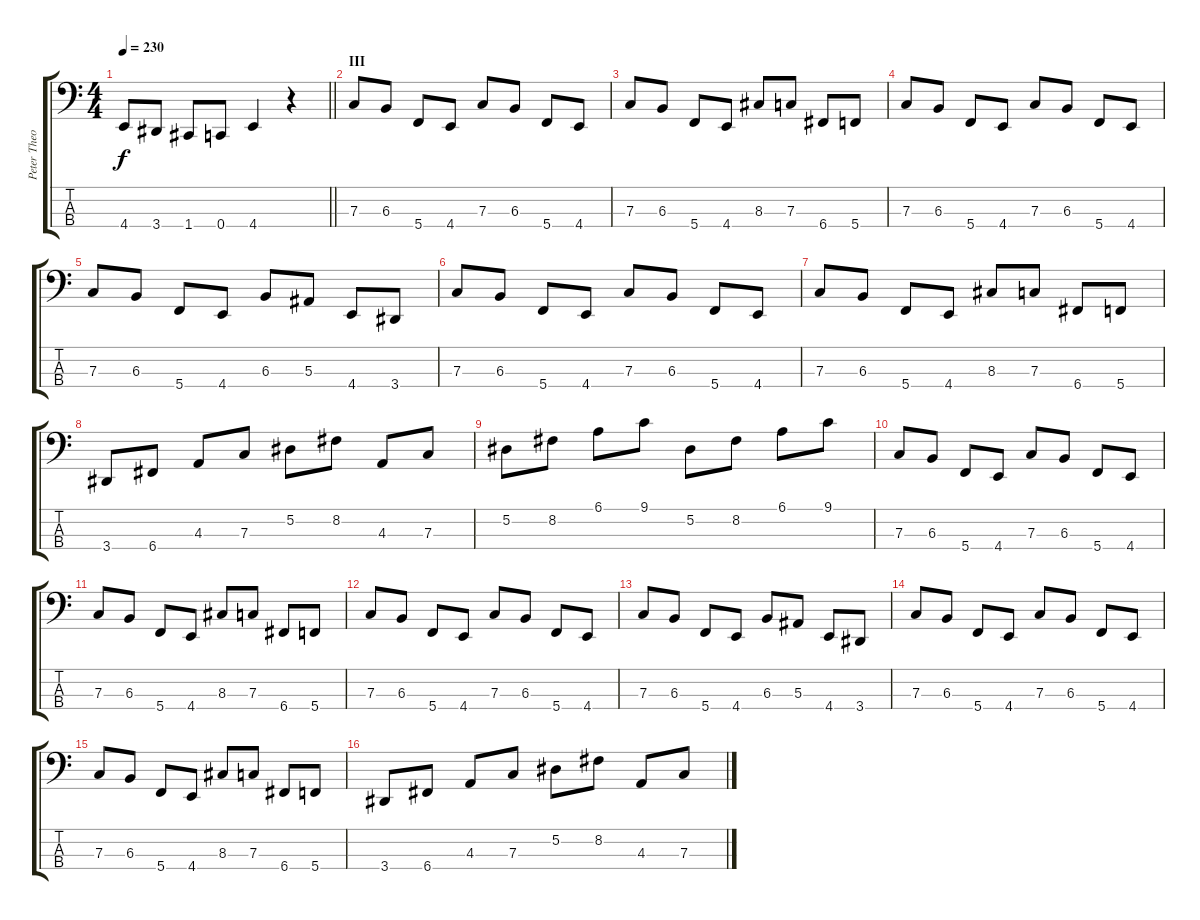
\track ("Peter Theobalds" "Peter Theo") {instrument electricbasspick}
\staff {score tabs}
\tuning (Eb2 Bb1 F1 C1) {hide}
\ts (4 4)
\tempo 230
\clef f4
\barLineRight lightlight
\ks c
4.4.8{dy f} 3.4.8 1.4.8 0.4.8 4.4.4 r.4 |
\section ("" "III")
7.3.8 6.3.8 5.4.8 4.4.8 7.3.8 6.3.8 5.4.8 4.4.8 |
7.3.8 6.3.8 5.4.8 4.4.8 8.3.8 7.3.8 6.4.8 5.4.8 |
7.3.8 6.3.8 5.4.8 4.4.8 7.3.8 6.3.8 5.4.8 4.4.8 |
7.3.8 6.3.8 5.4.8 4.4.8 6.3.8 5.3.8 4.4.8 3.4.8 |
7.3.8 6.3.8 5.4.8 4.4.8 7.3.8 6.3.8 5.4.8 4.4.8 |
7.3.8 6.3.8 5.4.8 4.4.8 8.3.8 7.3.8 6.4.8 5.4.8 |
3.4.8 6.4.8 4.3.8 7.3.8 5.2.8 8.2.8 4.3.8 7.3.8 |
5.2.8 8.2.8 6.1.8 9.1.8 5.2.8 8.2.8 6.1.8 9.1.8 |
7.3.8 6.3.8 5.4.8 4.4.8 7.3.8 6.3.8 5.4.8 4.4.8 |
7.3.8 6.3.8 5.4.8 4.4.8 8.3.8 7.3.8 6.4.8 5.4.8 |
7.3.8 6.3.8 5.4.8 4.4.8 7.3.8 6.3.8 5.4.8 4.4.8 |
7.3.8 6.3.8 5.4.8 4.4.8 6.3.8 5.3.8 4.4.8 3.4.8 |
7.3.8 6.3.8 5.4.8 4.4.8 7.3.8 6.3.8 5.4.8 4.4.8 |
7.3.8 6.3.8 5.4.8 4.4.8 8.3.8 7.3.8 6.4.8 5.4.8 |
3.4.8 6.4.8 4.3.8 7.3.8 5.2.8 8.2.8 4.3.8 7.3.8
